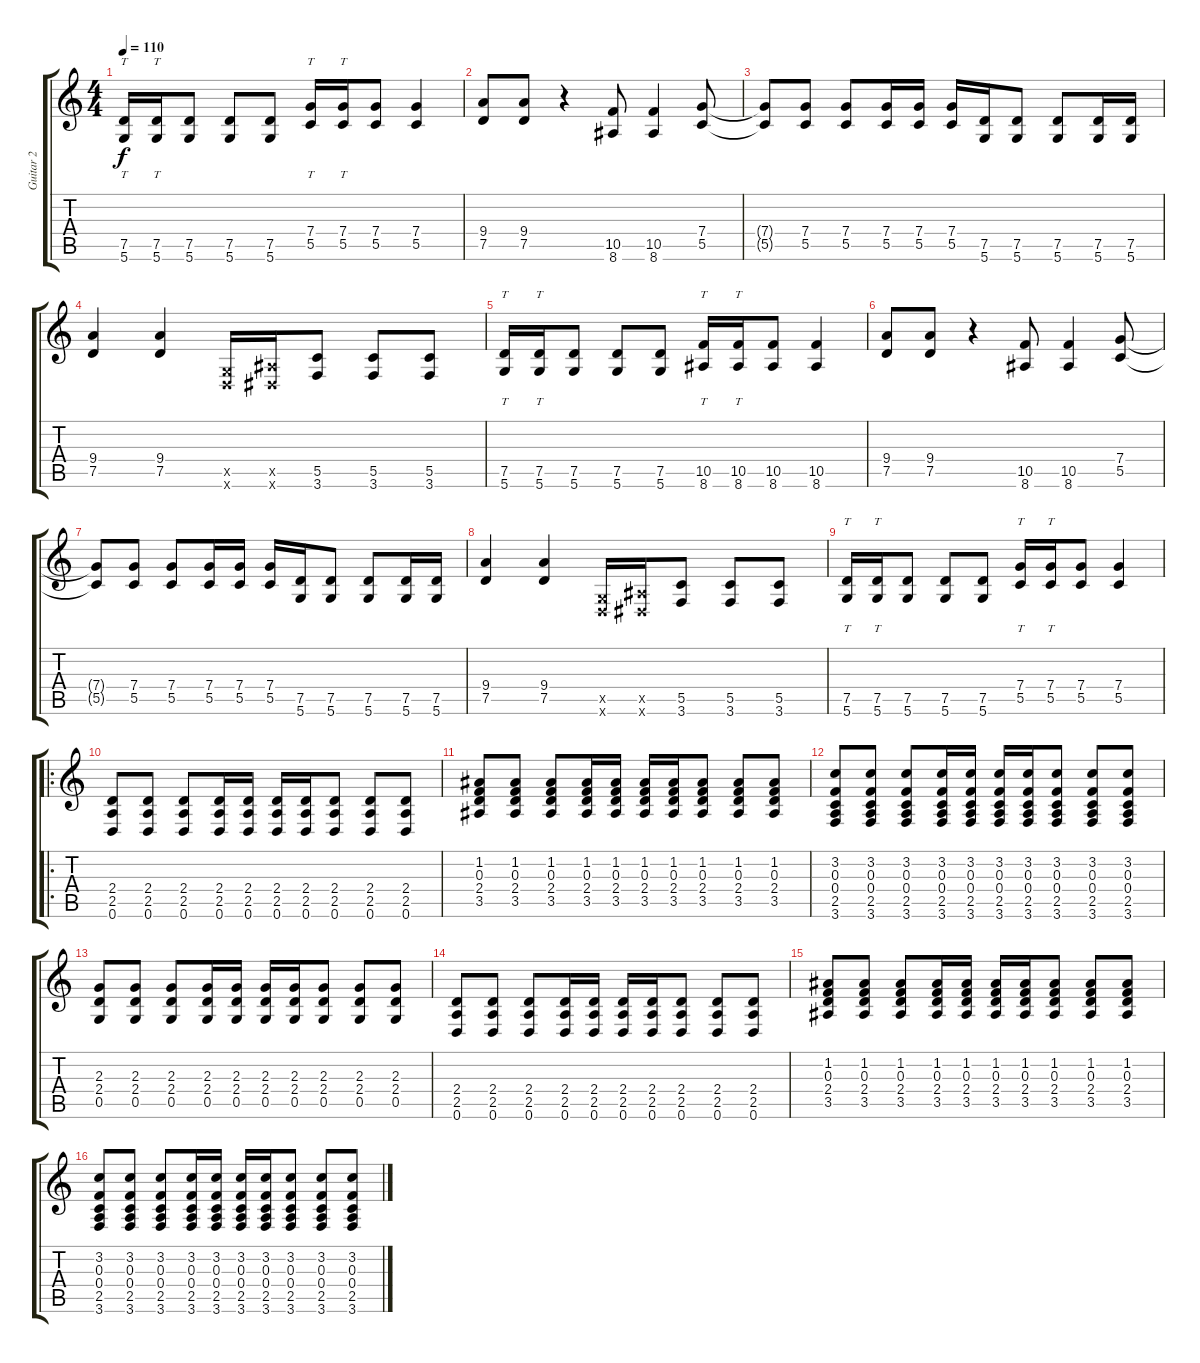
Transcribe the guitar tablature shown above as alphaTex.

\track ("Guitar 2" "Guitar 2") {instrument distortionguitar}
\staff {score tabs}
\tuning (D4 A3 F3 C3 G2 D2) {hide}
\ts (4 4)
\tempo 110
\clef g2
\ks c
(7.5 5.6).16{tt dy f} (7.5 5.6).16{tt} (7.5 5.6).8 (7.5 5.6).8 (7.5 5.6).8 (7.4 5.5).16{tt} (7.4 5.5).16{tt} (7.4 5.5).8 (7.4 5.5).4 |
(9.4 7.5).8 (9.4 7.5).8 r.4 (10.5 8.6).8 (10.5 8.6).4 (7.4 5.5).8 |
(7.4{t} 5.5{t}).8 (7.4 5.5).8 (7.4 5.5).8 (7.4 5.5).16 (7.4 5.5).16 (7.4 5.5).16 (7.5 5.6).16 (7.5 5.6).8 (7.5 5.6).8 (7.5 5.6).16 (7.5 5.6).16 |
(9.4 7.5).4 (9.4 7.5).4 (0.5{x} 0.6{x}).16 (3.5{x} 1.6{x}).16 (5.5 3.6).8 (5.5 3.6).8 (5.5 3.6).8 |
(7.5 5.6).16{tt} (7.5 5.6).16{tt} (7.5 5.6).8 (7.5 5.6).8 (7.5 5.6).8 (10.5 8.6).16{tt} (10.5 8.6).16{tt} (10.5 8.6).8 (10.5 8.6).4 |
(9.4 7.5).8 (9.4 7.5).8 r.4 (10.5 8.6).8 (10.5 8.6).4 (7.4 5.5).8 |
(7.4{t} 5.5{t}).8 (7.4 5.5).8 (7.4 5.5).8 (7.4 5.5).16 (7.4 5.5).16 (7.4 5.5).16 (7.5 5.6).16 (7.5 5.6).8 (7.5 5.6).8 (7.5 5.6).16 (7.5 5.6).16 |
(9.4 7.5).4 (9.4 7.5).4 (0.5{x} 0.6{x}).16 (3.5{x} 1.6{x}).16 (5.5 3.6).8 (5.5 3.6).8 (5.5 3.6).8 |
(7.5 5.6).16{tt} (7.5 5.6).16{tt} (7.5 5.6).8 (7.5 5.6).8 (7.5 5.6).8 (7.4 5.5).16{tt} (7.4 5.5).16{tt} (7.4 5.5).8 (7.4 5.5).4 |
\ro
(2.4 2.5 0.6).8{volume 13} (2.4 2.5 0.6).8 (2.4 2.5 0.6).8 (2.4 2.5 0.6).16 (2.4 2.5 0.6).16 (2.4 2.5 0.6).16 (2.4 2.5 0.6).16 (2.4 2.5 0.6).8 (2.4 2.5 0.6).8 (2.4 2.5 0.6).8 |
(1.2 0.3 2.4 3.5).8 (1.2 0.3 2.4 3.5).8 (1.2 0.3 2.4 3.5).8 (1.2 0.3 2.4 3.5).16 (1.2 0.3 2.4 3.5).16 (1.2 0.3 2.4 3.5).16 (1.2 0.3 2.4 3.5).16 (1.2 0.3 2.4 3.5).8 (1.2 0.3 2.4 3.5).8 (1.2 0.3 2.4 3.5).8 |
(3.2 0.3 0.4 2.5 3.6).8 (3.2 0.3 0.4 2.5 3.6).8 (3.2 0.3 0.4 2.5 3.6).8 (3.2 0.3 0.4 2.5 3.6).16 (3.2 0.3 0.4 2.5 3.6).16 (3.2 0.3 0.4 2.5 3.6).16 (3.2 0.3 0.4 2.5 3.6).16 (3.2 0.3 0.4 2.5 3.6).8 (3.2 0.3 0.4 2.5 3.6).8 (3.2 0.3 0.4 2.5 3.6).8 |
(2.3 2.4 0.5).8 (2.3 2.4 0.5).8 (2.3 2.4 0.5).8 (2.3 2.4 0.5).16 (2.3 2.4 0.5).16 (2.3 2.4 0.5).16 (2.3 2.4 0.5).16 (2.3 2.4 0.5).8 (2.3 2.4 0.5).8 (2.3 2.4 0.5).8 |
(2.4 2.5 0.6).8 (2.4 2.5 0.6).8 (2.4 2.5 0.6).8 (2.4 2.5 0.6).16 (2.4 2.5 0.6).16 (2.4 2.5 0.6).16 (2.4 2.5 0.6).16 (2.4 2.5 0.6).8 (2.4 2.5 0.6).8 (2.4 2.5 0.6).8 |
(1.2 0.3 2.4 3.5).8 (1.2 0.3 2.4 3.5).8 (1.2 0.3 2.4 3.5).8 (1.2 0.3 2.4 3.5).16 (1.2 0.3 2.4 3.5).16 (1.2 0.3 2.4 3.5).16 (1.2 0.3 2.4 3.5).16 (1.2 0.3 2.4 3.5).8 (1.2 0.3 2.4 3.5).8 (1.2 0.3 2.4 3.5).8 |
(3.2 0.3 0.4 2.5 3.6).8 (3.2 0.3 0.4 2.5 3.6).8 (3.2 0.3 0.4 2.5 3.6).8 (3.2 0.3 0.4 2.5 3.6).16 (3.2 0.3 0.4 2.5 3.6).16 (3.2 0.3 0.4 2.5 3.6).16 (3.2 0.3 0.4 2.5 3.6).16 (3.2 0.3 0.4 2.5 3.6).8 (3.2 0.3 0.4 2.5 3.6).8 (3.2 0.3 0.4 2.5 3.6).8
